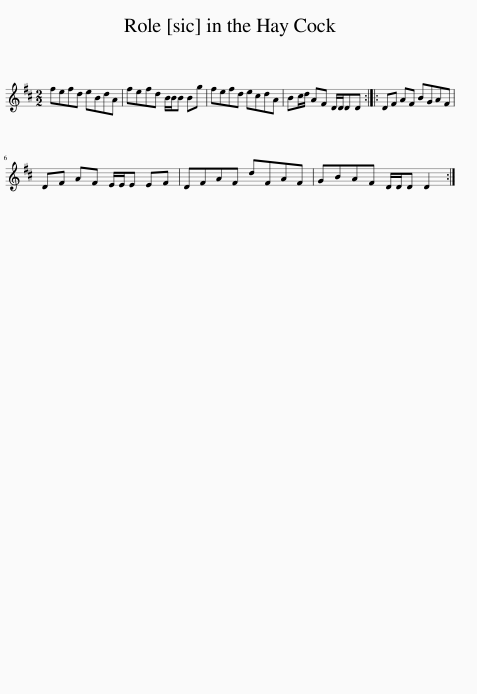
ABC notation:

X:1
L:1/8
M:2/2
I:linebreak $
K:D
V:1 treble
V:1
 fefd eBdA | fefd B/B/B Bg | fefd ecdA | Bc/d/ AF D/D/DD :: DF AF BGAF |$ %5
 DF AF E/E/E EF | DFAF dFAF | GBAF D/D/D D2 :| %8
